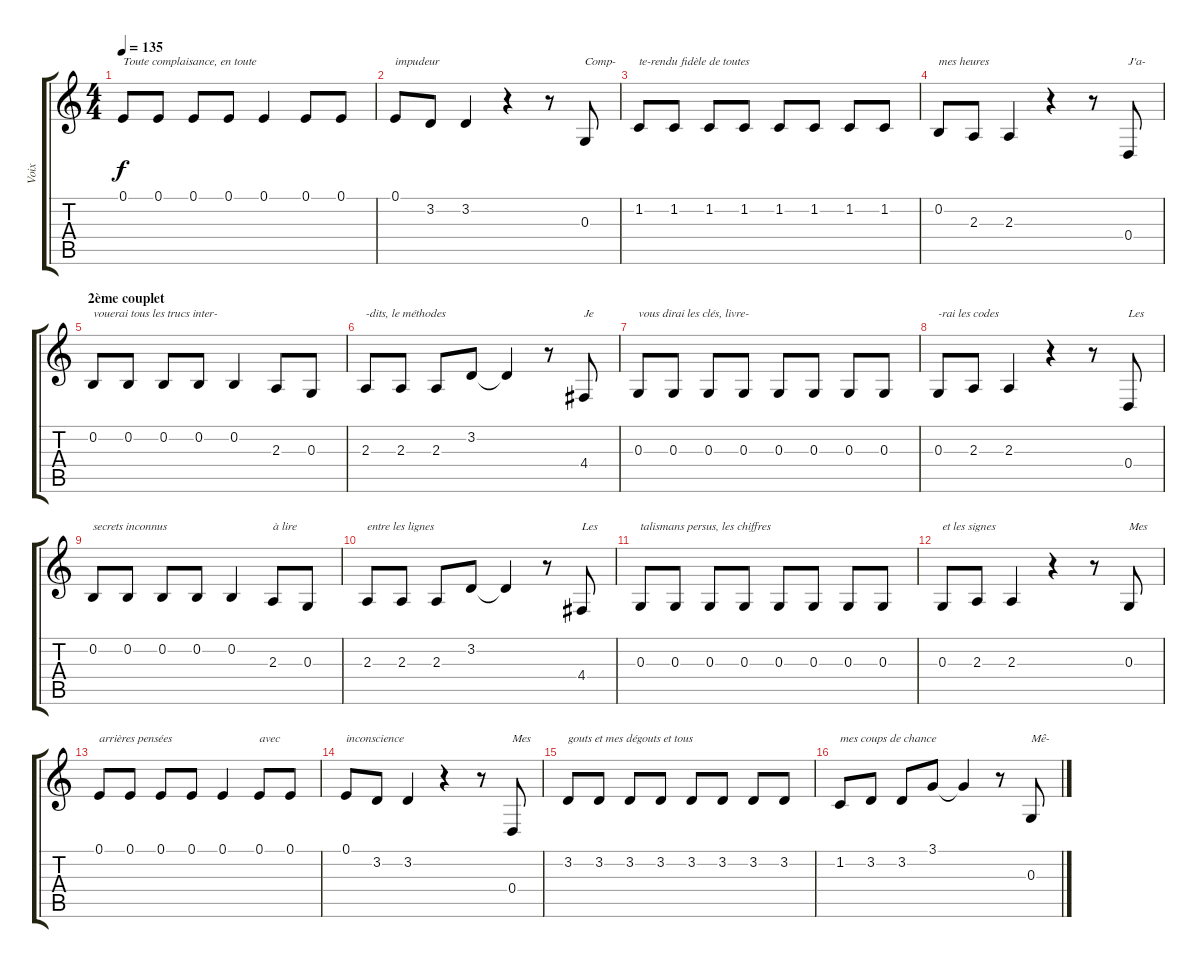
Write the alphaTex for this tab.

\track ("Voix" "Voix") {instrument bassoon}
\staff {score tabs}
\tuning (E4 B3 G3 D3 A2 E2) {hide}
\ts (4 4)
\tempo 135
\clef g2
\ks c
0.1.8{txt "Toute complaisance, en toute" dy f} 0.1.8 0.1.8 0.1.8 0.1.4 0.1.8 0.1.8 |
0.1.8{txt "impudeur"} 3.2.8 3.2.4 r.4 r.8 0.3.8{txt "Comp-"} |
1.2.8{txt "te-rendu fidèle de toutes"} 1.2.8 1.2.8 1.2.8 1.2.8 1.2.8 1.2.8 1.2.8 |
0.2.8{txt "mes heures"} 2.3.8 2.3.4 r.4 r.8 0.4.8{txt "J'a-"} |
\section ("" "2ème couplet")
0.2.8{txt "vouerai tous les trucs inter-"} 0.2.8 0.2.8 0.2.8 0.2.4 2.3.8 0.3.8 |
2.3.8{txt "-dits, le méthodes"} 2.3.8 2.3.8 3.2.8 3.2{t}.4 r.8 4.4.8{txt "Je"} |
0.3.8{txt "vous dirai les clés, livre-"} 0.3.8 0.3.8 0.3.8 0.3.8 0.3.8 0.3.8 0.3.8 |
0.3.8{txt "-rai les codes"} 2.3.8 2.3.4 r.4 r.8 0.4.8{txt "Les"} |
0.2.8{txt "secrets inconnus"} 0.2.8 0.2.8 0.2.8 0.2.4 2.3.8{txt "à lire"} 0.3.8 |
2.3.8{txt "entre les lignes"} 2.3.8 2.3.8 3.2.8 3.2{t}.4 r.8 4.4.8{txt "Les"} |
0.3.8{txt "talismans persus, les chiffres"} 0.3.8 0.3.8 0.3.8 0.3.8 0.3.8 0.3.8 0.3.8 |
0.3.8{txt "et les signes"} 2.3.8 2.3.4 r.4 r.8 0.3.8{txt "Mes"} |
0.1.8{txt "arrières pensées "} 0.1.8 0.1.8 0.1.8 0.1.4 0.1.8{txt "avec"} 0.1.8 |
0.1.8{txt "inconscience"} 3.2.8 3.2.4 r.4 r.8 0.4.8{txt "Mes"} |
3.2.8{txt "gouts et mes dégouts et tous"} 3.2.8 3.2.8 3.2.8 3.2.8 3.2.8 3.2.8 3.2.8 |
1.2.8{txt "mes coups de chance"} 3.2.8 3.2.8 3.1.8 3.1{t}.4 r.8 0.3.8{txt "Mê-"}
